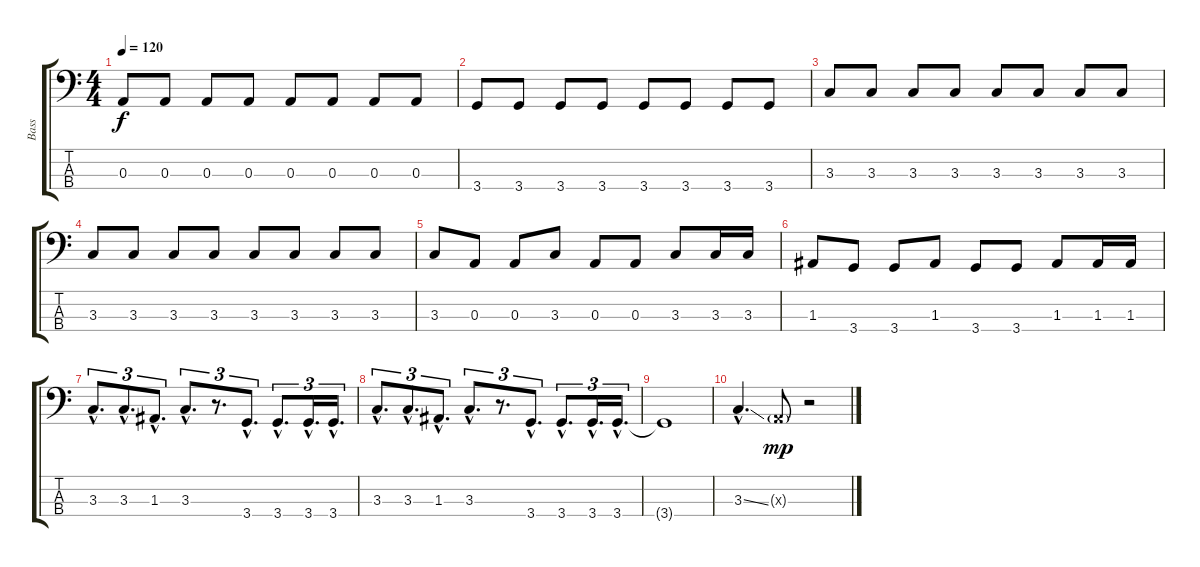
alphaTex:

\track ("Bass" "Bass") {instrument electricbasspick}
\staff {score tabs}
\tuning (G2 D2 A1 E1) {hide}
\ts (4 4)
\tempo 120
\clef f4
\ks c
0.3.8{dy f} 0.3.8 0.3.8 0.3.8 0.3.8 0.3.8 0.3.8 0.3.8 |
3.4.8 3.4.8 3.4.8 3.4.8 3.4.8 3.4.8 3.4.8 3.4.8 |
3.3.8 3.3.8 3.3.8 3.3.8 3.3.8 3.3.8 3.3.8 3.3.8 |
3.3.8 3.3.8 3.3.8 3.3.8 3.3.8 3.3.8 3.3.8 3.3.8 |
3.3.8 0.3.8 0.3.8 3.3.8 0.3.8 0.3.8 3.3.8 3.3.16 3.3.16 |
1.3.8 3.4.8 3.4.8 1.3.8 3.4.8 3.4.8 1.3.8 1.3.16 1.3.16 |
3.3{hac}.8{d tu (3 2)} 3.3{hac}.8{d tu (3 2)} 1.3{hac}.8{d tu (3 2)} 3.3{hac}.8{d tu (3 2)} r.8{d tu (3 2)} 3.4{hac}.8{d tu (3 2)} 3.4{hac}.8{d tu (3 2)} 3.4{hac}.16{d tu (3 2)} 3.4{hac}.16{d tu (3 2)} |
3.3{hac}.8{d tu (3 2)} 3.3{hac}.8{d tu (3 2)} 1.3{hac}.8{d tu (3 2)} 3.3{hac}.8{d tu (3 2)} r.8{d tu (3 2)} 3.4{hac}.8{d tu (3 2)} 3.4{hac}.8{d tu (3 2)} 3.4{hac}.16{d tu (3 2)} 3.4{hac}.16{d tu (3 2)} |
3.4{t}.1 |
3.3{ss hac}.4{d} 0.3{g x}.8{dy mp} r.2
